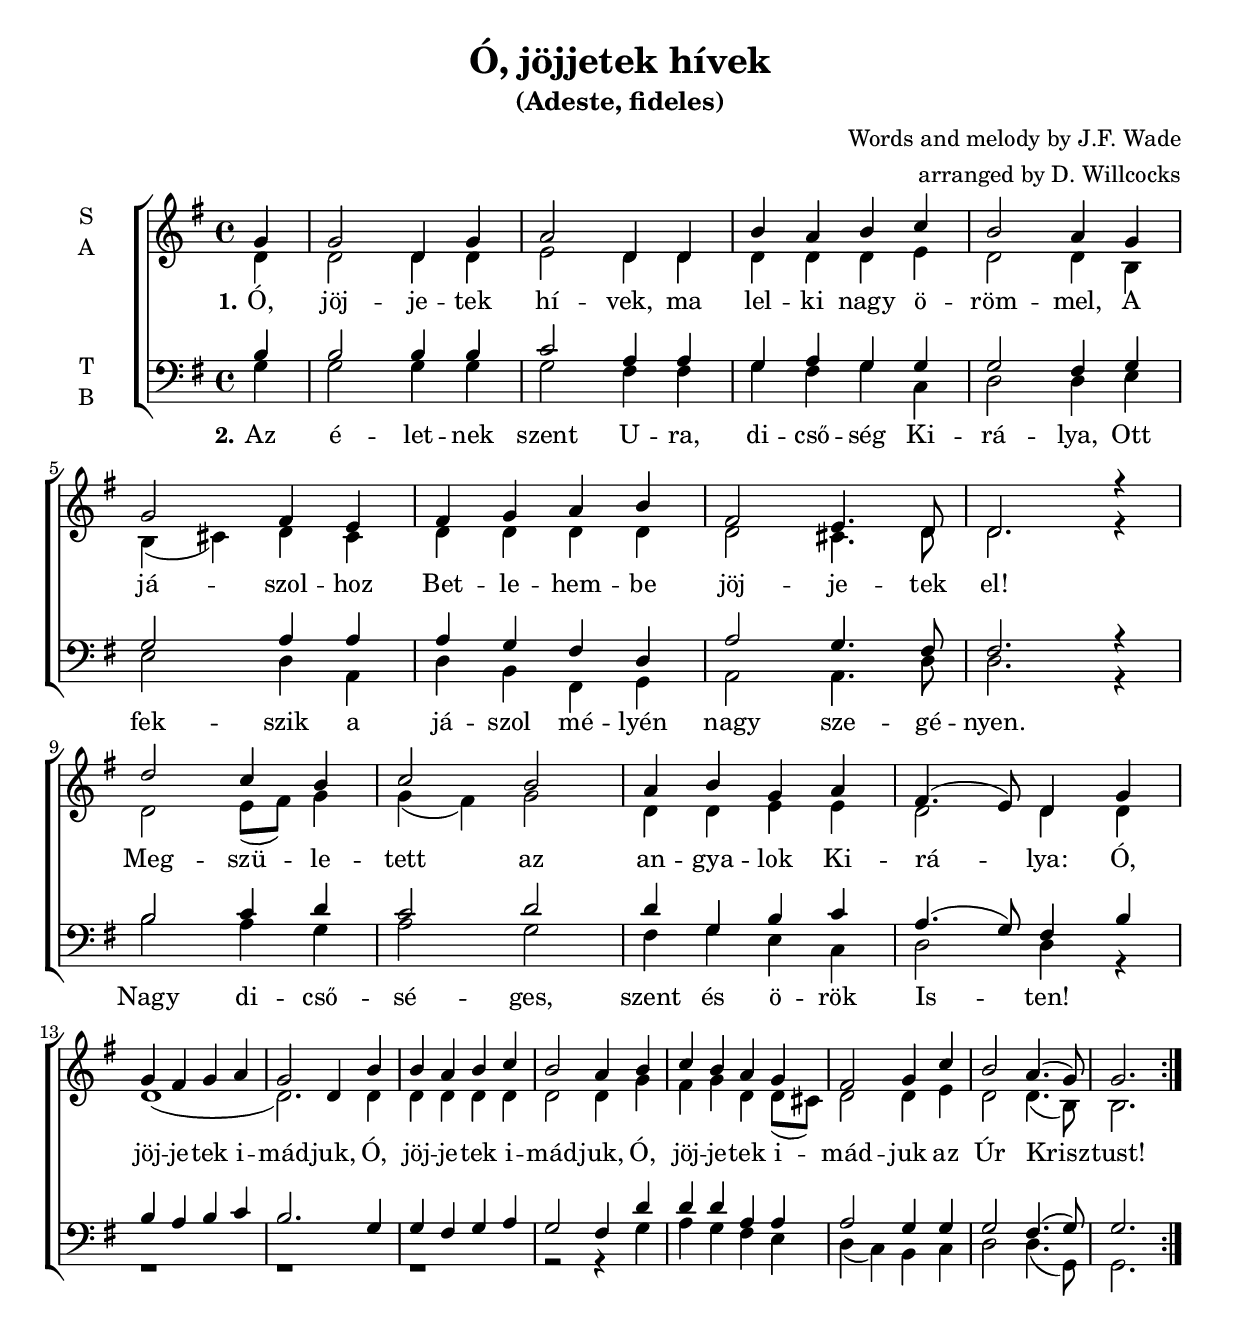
\version "2.18.2"

\header {
  title = "Ó, jöjjetek hívek"
  subtitle = "(Adeste, fideles)"
  composer = \markup \right-column {
    "Words and melody by J.F. Wade"
    "arranged by D. Willcocks"
  }
}

global = {
  \time 4/4
  \partial 4
  \key g \major
  %\tempo 4=100
}

soprano = \relative c'' {
  \global
  g4
  g2 d4 g4 
  a2 d,4 d4 
  b'4 a4 b4 c4
  b2 a4 g4 \break

  g2 fis4 e4
  fis g a b
  fis2 e4. d8 
  d2. r4 \break

  d'2 c4 b
  c2 b2
  a4 b g a 
  fis4. (e8) d4 g4 \break

  g4 fis g a
  g2 d4 b'
  b a b c
  b2 a4 b
  c b a g
  fis2 g4 c
  b2 a4. (g8)
  g2.
  
 
  
  
}

alto = \relative c' {
  \global
  d4
  d2 d4 d 
  e2 d4 d
  d4 d d e
  d2 d4 b4 \break

  b (cis) d cis
  d d d d
  d2 cis4. d8
  d2. r4 \break

  d2 e8 (fis8) g4
  g (fis) g2
  d4 d e e
  d2 d4 d4 \break

  d1
  (d2.) d4
  d d d d
  d2 d4 g
  fis g d d8 (cis)
  d2 d4 e
  d2 d4. (b8)
  b2.
}

tenor = \relative c' {
  \global
  b4
  b2 b4 b
  c2 a4 a4
  g4 a g g
  g2 fis4 g4 \break

  g2 a4 a
  a g fis d
  a'2 g4. fis8
  fis2. r4 \break

  b2 c4 d
  c2 d2
  d4 g, b c
  a4. (g8) fis4 b \break

  b a b c
  b2. g4
  g fis g a
  g2 fis4 d'
  d d a a
  a2 g4 g
  g2 fis4. (g8)
  g2. \bar ":|."
}

bass = \relative c {
  \global
  g'4
  g2 g4 g
  g2 fis4 fis
  g4 fis g c,
  d2 d4 e4 \break

  e2 d4 a
  d b fis g
  a2 a4. d8
  d2. r4 \break

  b'2 a4 g
  a2 g
  fis4 g e c
  d2 d4 r4 \break

  r1
  r1
  r1
  r2 r4 g
  a g fis e
  d (c) b c
  d2 d4. (g,8)
  g2.
}

verseOne = \lyricmode {
  \set stanza = "1."
  Ó, jöj -- je -- tek hí -- vek, ma lel -- ki nagy ö -- röm -- mel,
  A já -- szol -- hoz Bet -- le -- hem -- be jöj -- je -- tek el!
  Meg -- szü -- le -- tett az an -- gya -- lok Ki -- rá -- lya:
  Ó, jöj -- je -- tek i -- mád -- juk, 
  Ó, jöj -- je -- tek i -- mád -- juk, 
  Ó, jöj -- je -- tek i -- mád -- juk az Úr Krisz -- tust!
}

verseTwo = \lyricmode {
  \set stanza = "2."
  Az é -- let -- nek szent U -- ra, di -- cső -- ség Ki -- rá -- lya,
  Ott fek -- szik a já -- szol mé -- lyén nagy sze -- gé -- nyen.
  Nagy di -- cső -- sé -- ges, szent és ö -- rök Is -- ten!
}

verseThree = \lyricmode {
  \set stanza = "3."
  ho
  
}



\score {
  \new ChoirStaff <<
    \new Staff \with {
      midiInstrument = "violin"
      instrumentName = \markup \center-column { S A }
    } <<
      \new Voice = "soprano" { \voiceOne \soprano }
      \addlyrics { \verseOne }
      \new Voice = "alto" { \voiceTwo \alto }
    >>

    \new Staff \with {
      midiInstrument = "bright acoustic"
      instrumentName = \markup \center-column { T B }
    } <<
      \clef bass
      \new Voice = "tenor" { \voiceOne \tenor }
      \addlyrics { \verseTwo }
      \new Voice = "bass" { \voiceTwo \bass }
    >>
  >>
  \layout { }
}
